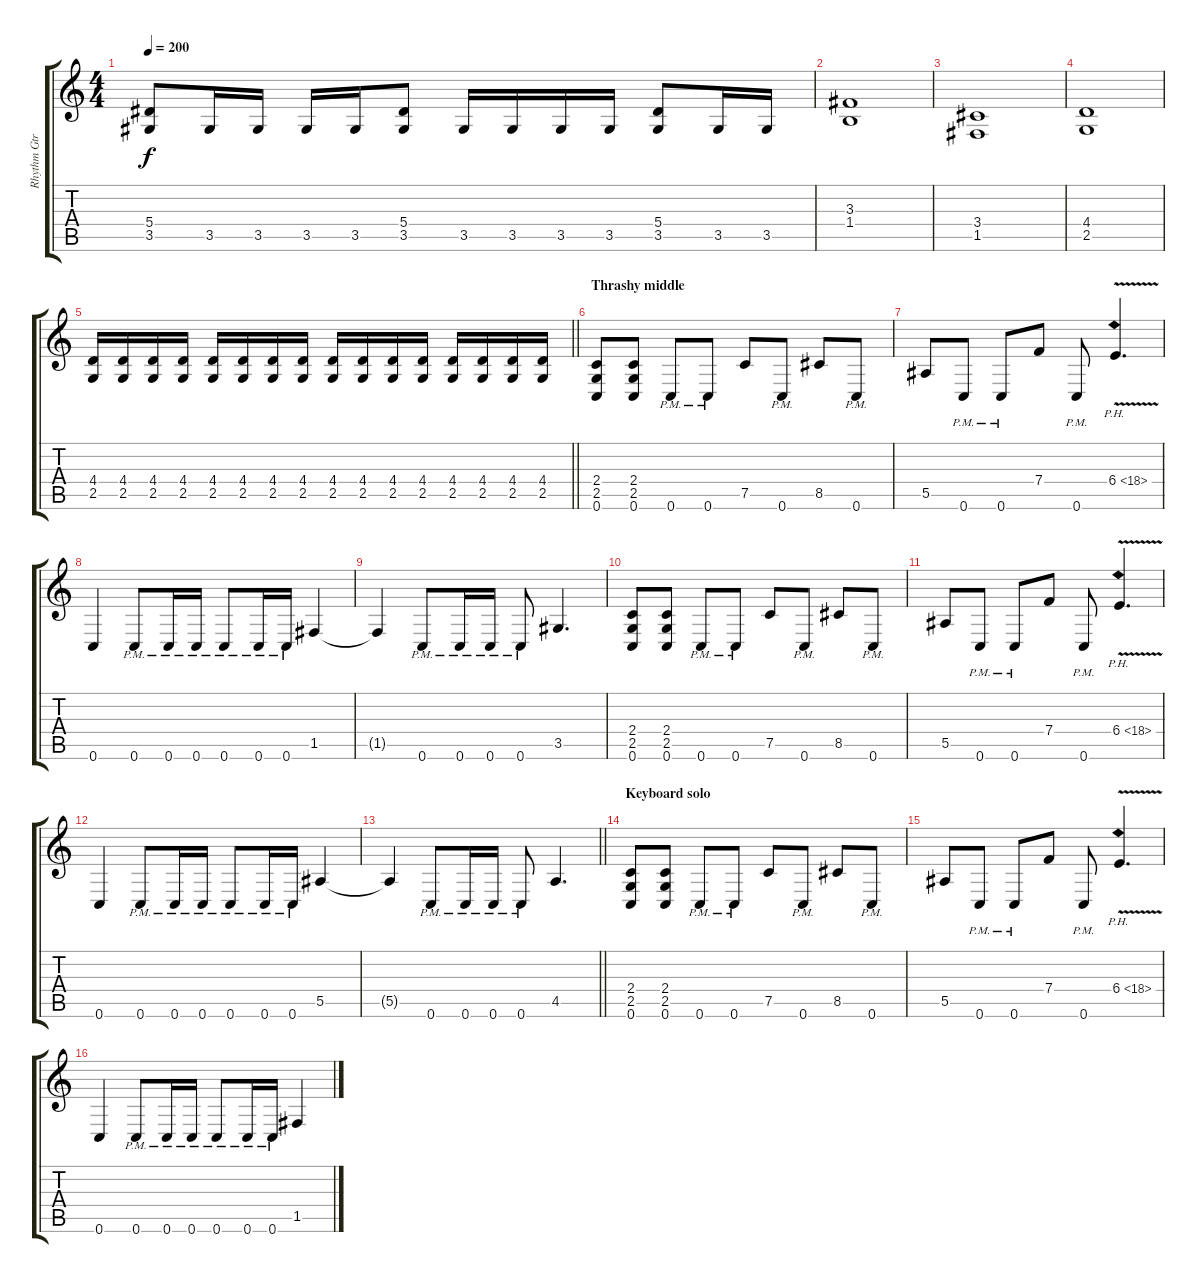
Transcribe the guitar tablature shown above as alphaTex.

\track ("Rhythm Gtr" "Rhythm Gtr") {instrument distortionguitar}
\staff {score tabs}
\tuning (C4 G3 Eb3 Bb2 F2 C2) {hide}
\ts (4 4)
\tempo 200
\clef g2
\ks c
(5.4 3.5).8{dy f} 3.5.16 3.5.16 3.5.16 3.5.16 (5.4 3.5).8 3.5.16 3.5.16 3.5.16 3.5.16 (5.4 3.5).8 3.5.16 3.5.16 |
(3.3 1.4).1 |
(3.4 1.5).1 |
(4.4 2.5).1 |
\barLineRight lightlight
(4.4 2.5).16 (4.4 2.5).16 (4.4 2.5).16 (4.4 2.5).16 (4.4 2.5).16 (4.4 2.5).16 (4.4 2.5).16 (4.4 2.5).16 (4.4 2.5).16 (4.4 2.5).16 (4.4 2.5).16 (4.4 2.5).16 (4.4 2.5).16 (4.4 2.5).16 (4.4 2.5).16 (4.4 2.5).16 |
\section ("" "Thrashy middle")
(2.4 2.5 0.6).8 (2.4 2.5 0.6).8 0.6{pm}.8 0.6{pm}.8 7.5.8 0.6{pm}.8 8.5.8 0.6{pm}.8 |
5.5.8 0.6{pm}.8 0.6{pm}.8 7.4.8 0.6{pm}.8 6.4{ph 12 v}.4{d} |
0.6.4 0.6{pm}.8 0.6{pm}.16 0.6{pm}.16 0.6{pm}.8 0.6{pm}.16 0.6{pm}.16 1.5.4 |
1.5{t}.4 0.6{pm}.8 0.6{pm}.16 0.6{pm}.16 0.6{pm}.8 3.5.4{d} |
(2.4 2.5 0.6).8 (2.4 2.5 0.6).8 0.6{pm}.8 0.6{pm}.8 7.5.8 0.6{pm}.8 8.5.8 0.6{pm}.8 |
5.5.8 0.6{pm}.8 0.6{pm}.8 7.4.8 0.6{pm}.8 6.4{ph 12 v}.4{d} |
0.6.4 0.6{pm}.8 0.6{pm}.16 0.6{pm}.16 0.6{pm}.8 0.6{pm}.16 0.6{pm}.16 5.5.4 |
\barLineRight lightlight
5.5{t}.4 0.6{pm}.8 0.6{pm}.16 0.6{pm}.16 0.6{pm}.8 4.5.4{d} |
\section ("" "Keyboard solo")
(2.4 2.5 0.6).8 (2.4 2.5 0.6).8 0.6{pm}.8 0.6{pm}.8 7.5.8 0.6{pm}.8 8.5.8 0.6{pm}.8 |
5.5.8 0.6{pm}.8 0.6{pm}.8 7.4.8 0.6{pm}.8 6.4{ph 12 v}.4{d} |
0.6.4 0.6{pm}.8 0.6{pm}.16 0.6{pm}.16 0.6{pm}.8 0.6{pm}.16 0.6{pm}.16 1.5.4
